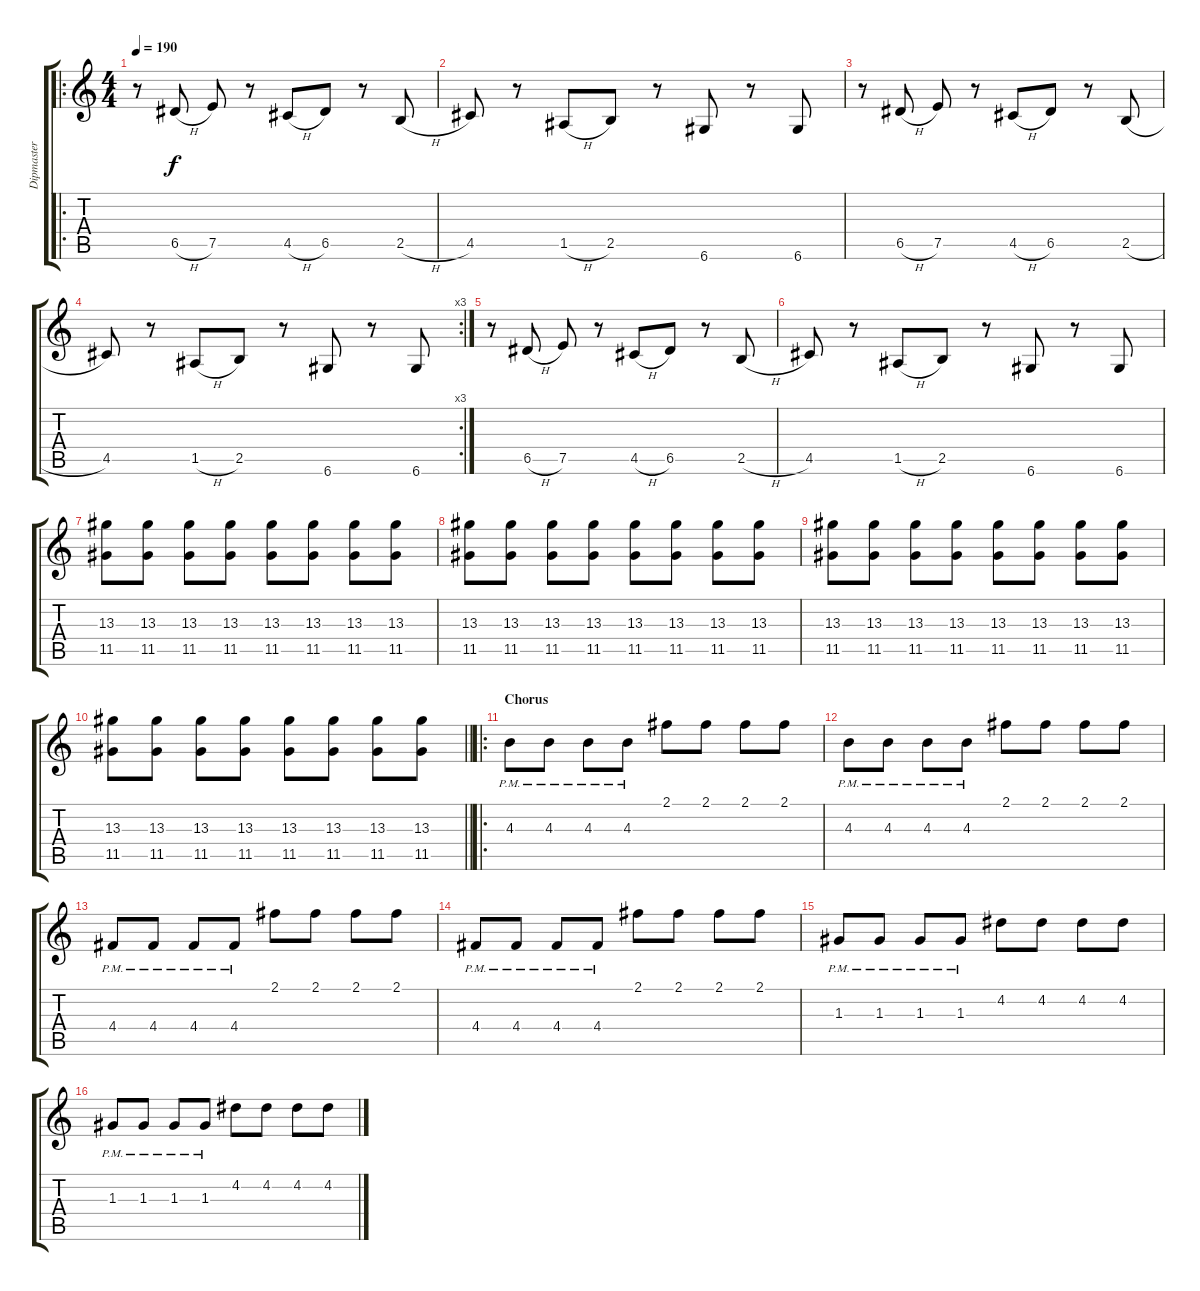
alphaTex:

\track ("Dipmaster" "Dipmaster") {instrument distortionguitar}
\staff {score tabs}
\tuning (E4 B3 G3 D3 A2 D2) {hide}
\ro
\ts (4 4)
\tempo 190
\clef g2
\ks c
r.8{dy f} 6.5{h}.8 7.5.8 r.8 4.5{h}.8 6.5.8 r.8 2.5{h}.8 |
4.5.8 r.8 1.5{h}.8 2.5.8 r.8 6.6.8 r.8 6.6.8 |
r.8 6.5{h}.8 7.5.8 r.8 4.5{h}.8 6.5.8 r.8 2.5{h}.8 |
\rc 3
4.5.8 r.8 1.5{h}.8 2.5.8 r.8 6.6.8 r.8 6.6.8 |
r.8 6.5{h}.8 7.5.8 r.8 4.5{h}.8 6.5.8 r.8 2.5{h}.8 |
4.5.8 r.8 1.5{h}.8 2.5.8 r.8 6.6.8 r.8 6.6.8 |
(13.3 11.5).8 (13.3 11.5).8 (13.3 11.5).8 (13.3 11.5).8 (13.3 11.5).8 (13.3 11.5).8 (13.3 11.5).8 (13.3 11.5).8 |
(13.3 11.5).8 (13.3 11.5).8 (13.3 11.5).8 (13.3 11.5).8 (13.3 11.5).8 (13.3 11.5).8 (13.3 11.5).8 (13.3 11.5).8 |
(13.3 11.5).8 (13.3 11.5).8 (13.3 11.5).8 (13.3 11.5).8 (13.3 11.5).8 (13.3 11.5).8 (13.3 11.5).8 (13.3 11.5).8 |
\barLineRight lightlight
(13.3 11.5).8 (13.3 11.5).8 (13.3 11.5).8 (13.3 11.5).8 (13.3 11.5).8 (13.3 11.5).8 (13.3 11.5).8 (13.3 11.5).8 |
\ro
\section ("" "Chorus")
4.3{pm}.8 4.3{pm}.8 4.3{pm}.8 4.3{pm}.8 2.1.8 2.1.8 2.1.8 2.1.8 |
4.3{pm}.8 4.3{pm}.8 4.3{pm}.8 4.3{pm}.8 2.1.8 2.1.8 2.1.8 2.1.8 |
4.4{pm}.8 4.4{pm}.8 4.4{pm}.8 4.4{pm}.8 2.1.8 2.1.8 2.1.8 2.1.8 |
4.4{pm}.8 4.4{pm}.8 4.4{pm}.8 4.4{pm}.8 2.1.8 2.1.8 2.1.8 2.1.8 |
1.3{pm}.8 1.3{pm}.8 1.3{pm}.8 1.3{pm}.8 4.2.8 4.2.8 4.2.8 4.2.8 |
1.3{pm}.8 1.3{pm}.8 1.3{pm}.8 1.3{pm}.8 4.2.8 4.2.8 4.2.8 4.2.8
